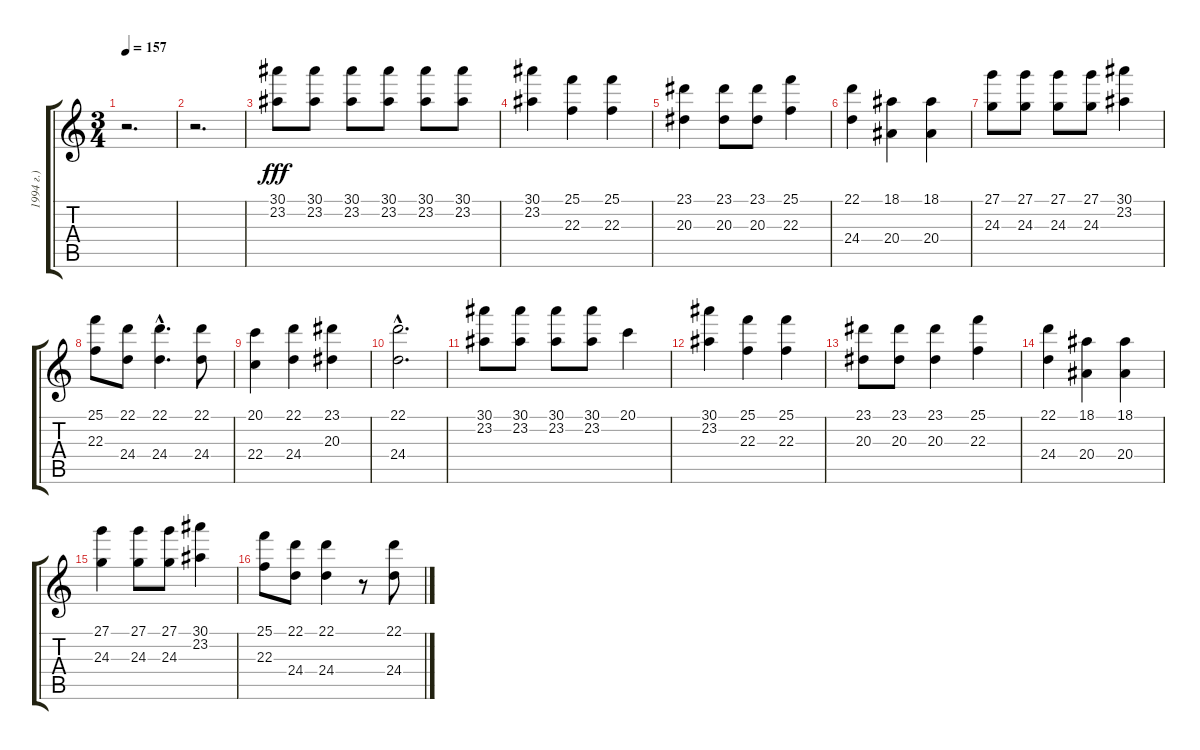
\track ("1994 г.)" "1994 г.)") {instrument whistle}
\staff {score tabs}
\tuning (E4 B3 G3 D3 A2 E2) {hide}
\ts (3 4)
\tempo 157
\clef g2
\ks c
r.2{d dy fff} |
r.2{d} |
(30.1 23.2).8 (30.1 23.2).8 (30.1 23.2).8 (30.1 23.2).8 (30.1 23.2).8 (30.1 23.2).8 |
(30.1 23.2).4 (25.1 22.3).4 (25.1 22.3).4 |
(23.1 20.3).4 (23.1 20.3).8 (23.1 20.3).8 (25.1 22.3).4 |
(22.1 24.4).4 (18.1 20.4).4 (18.1 20.4).4 |
(27.1 24.3).8 (27.1 24.3).8 (27.1 24.3).8 (27.1 24.3).8 (30.1 23.2).4 |
(25.1 22.3).8 (22.1 24.4).8 (22.1{hac} 24.4{hac}).4{d} (22.1 24.4).8 |
(20.1 22.4).4 (22.1 24.4).4 (23.1 20.3).4 |
(22.1{hac} 24.4{hac}).2{d} |
(30.1 23.2).8 (30.1 23.2).8 (30.1 23.2).8 (30.1 23.2).8 20.1.4 |
(30.1 23.2).4 (25.1 22.3).4 (25.1 22.3).4 |
(23.1 20.3).8 (23.1 20.3).8 (23.1 20.3).4 (25.1 22.3).4 |
(22.1 24.4).4 (18.1 20.4).4 (18.1 20.4).4 |
(27.1 24.3).4 (27.1 24.3).8 (27.1 24.3).8 (30.1 23.2).4 |
(25.1 22.3).8 (22.1 24.4).8 (22.1 24.4).4 r.8 (22.1 24.4).8
